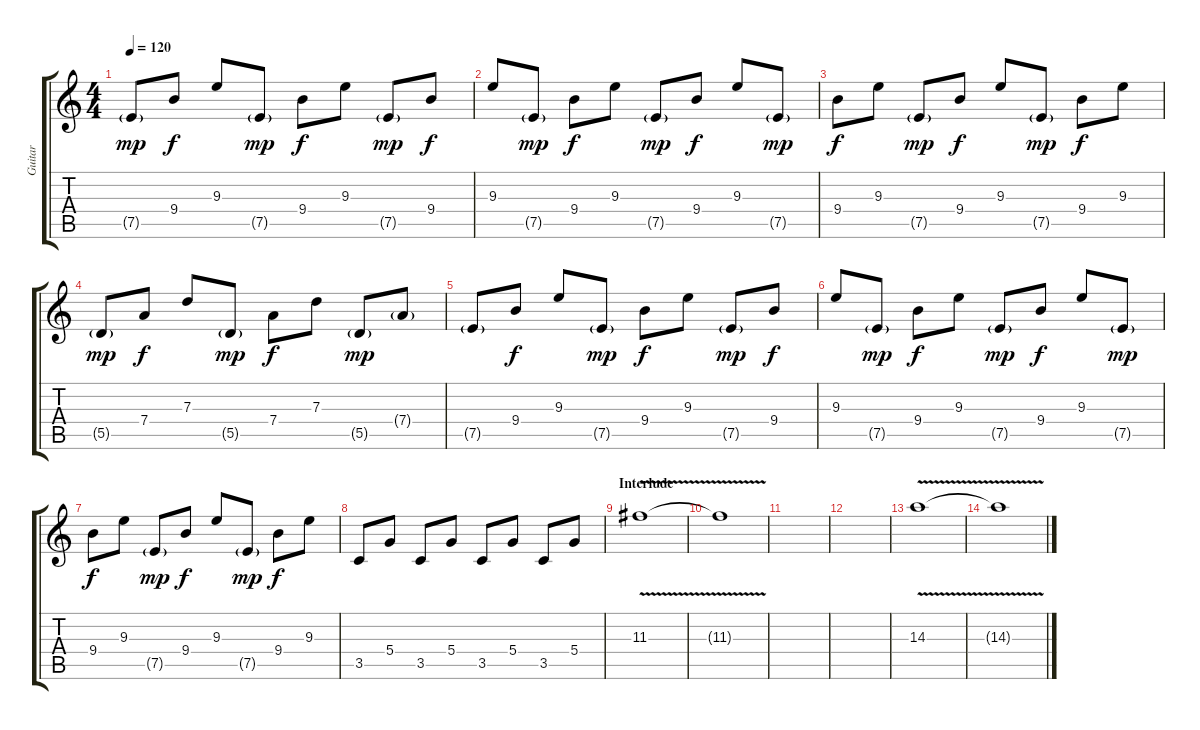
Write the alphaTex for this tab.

\track ("Guitar" "Guitar") {instrument electricguitarjazz}
\staff {score tabs}
\tuning (E4 B3 G3 D3 A2 E2) {hide}
\ts (4 4)
\tempo 120
\clef g2
\ks c
7.5{g}.8{dy mp} 9.4.8{dy f} 9.3.8 7.5{g}.8{dy mp} 9.4.8{dy f} 9.3.8 7.5{g}.8{dy mp} 9.4.8{dy f} |
9.3.8 7.5{g}.8{dy mp} 9.4.8{dy f} 9.3.8 7.5{g}.8{dy mp} 9.4.8{dy f} 9.3.8 7.5{g}.8{dy mp} |
9.4.8{dy f} 9.3.8 7.5{g}.8{dy mp} 9.4.8{dy f} 9.3.8 7.5{g}.8{dy mp} 9.4.8{dy f} 9.3.8 |
5.5{g}.8{dy mp} 7.4.8{dy f} 7.3.8 5.5{g}.8{dy mp} 7.4.8{dy f} 7.3.8 5.5{g}.8{dy mp} 7.4{g}.8 |
7.5{g}.8 9.4.8{dy f} 9.3.8 7.5{g}.8{dy mp} 9.4.8{dy f} 9.3.8 7.5{g}.8{dy mp} 9.4.8{dy f} |
9.3.8 7.5{g}.8{dy mp} 9.4.8{dy f} 9.3.8 7.5{g}.8{dy mp} 9.4.8{dy f} 9.3.8 7.5{g}.8{dy mp} |
9.4.8{dy f} 9.3.8 7.5{g}.8{dy mp} 9.4.8{dy f} 9.3.8 7.5{g}.8{dy mp} 9.4.8{dy f} 9.3.8 |
3.5.8 5.4.8 3.5.8 5.4.8 3.5.8 5.4.8 3.5.8 5.4.8 |
\section ("" "Interlude")
11.3{v}.1{instrument electricguitarjazz} |
11.3{t}.1 |
|
|
14.3{v}.1 |
14.3{t}.1
